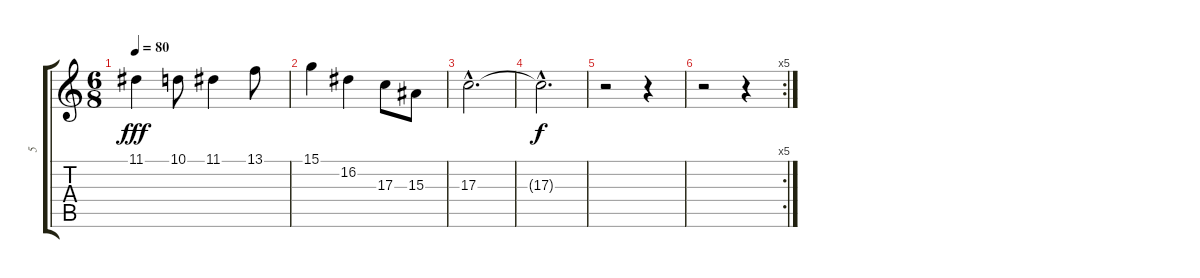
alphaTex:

\track ("5" "5") {instrument recorder}
\staff {score tabs}
\tuning (E4 B3 G3 D3 A2 E2) {hide}
\ts (6 8)
\tempo 80
\clef g2
\ks c
11.1.4{dy fff} 10.1.8 11.1.4 13.1.8 |
15.1.4 16.2.4 17.3.8 15.3.8 |
17.3{hac}.2{d} |
17.3{hac t}.2{d dy f} |
r.2 r.4 |
\rc 5
r.2 r.4
